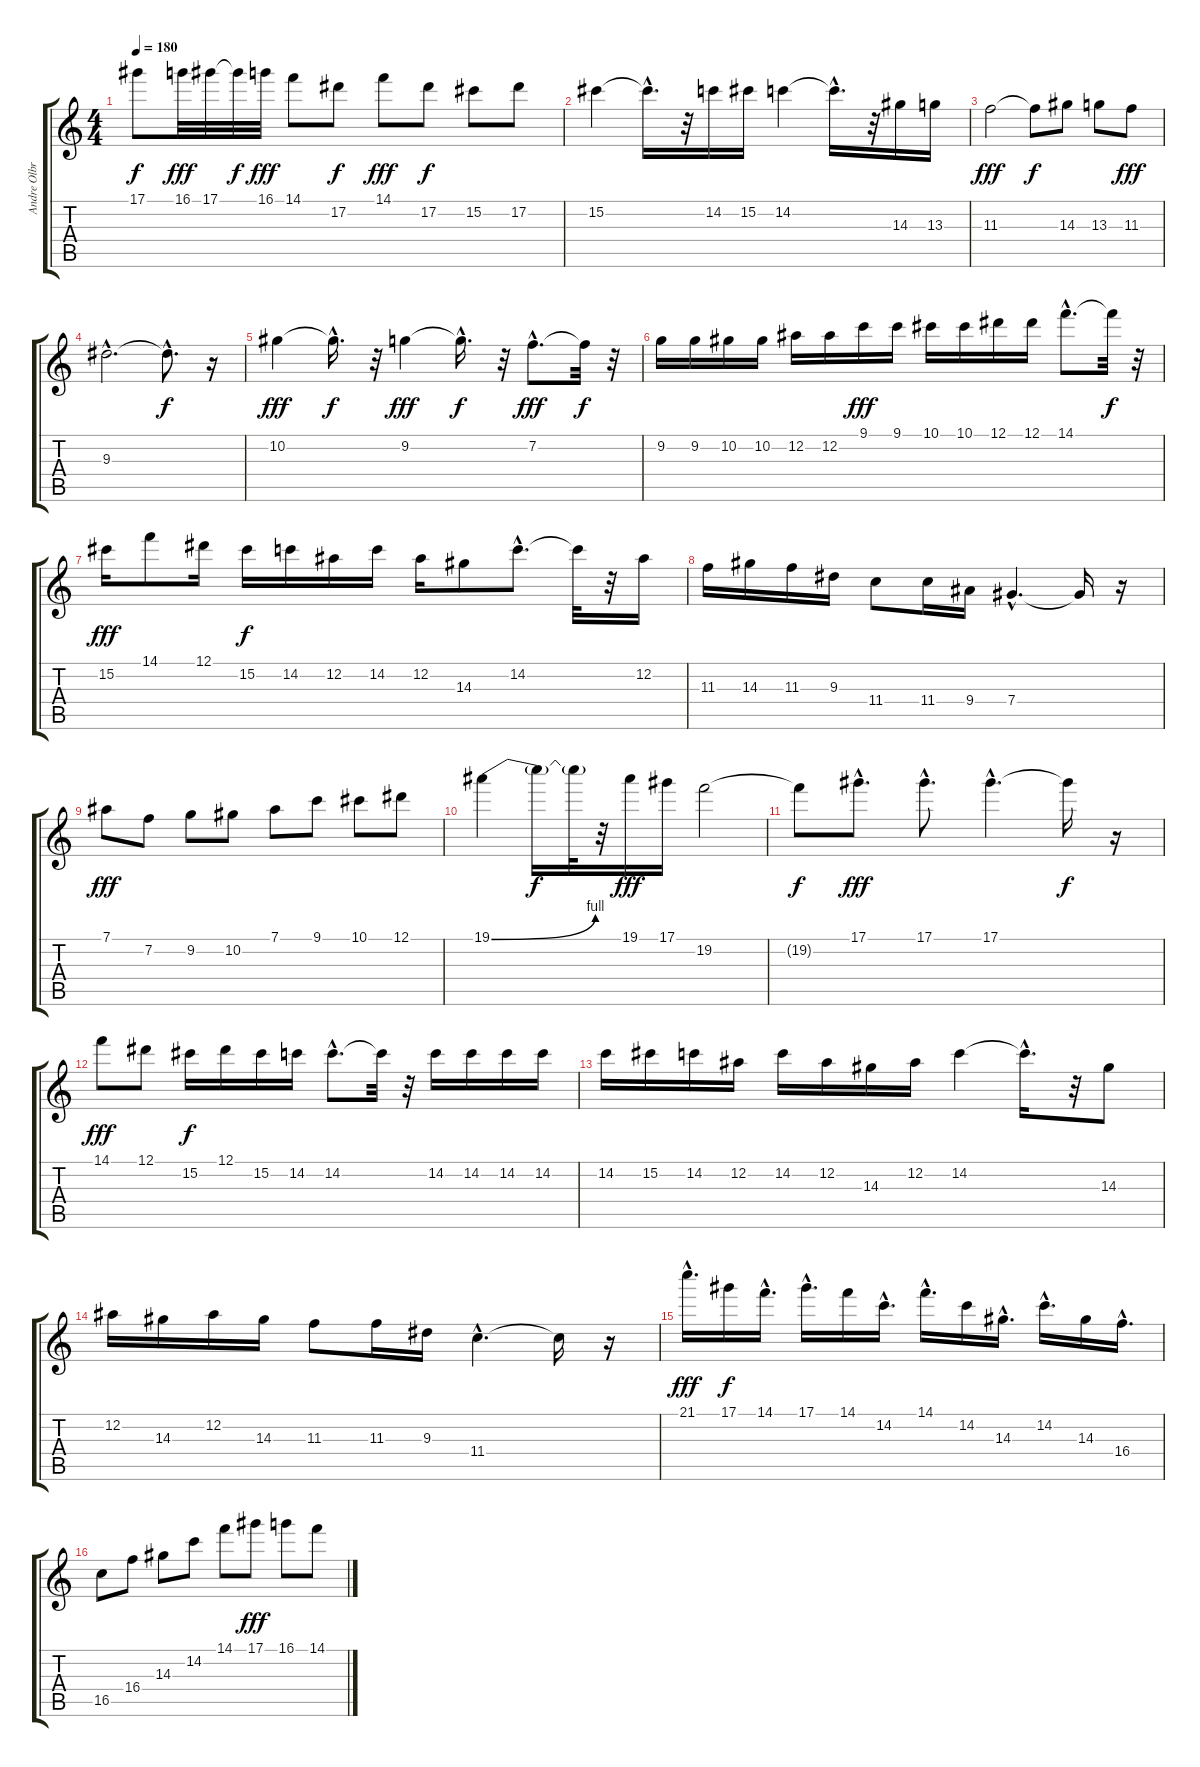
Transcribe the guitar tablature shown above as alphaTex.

\track ("Andre Olbrich" "Andre Olbr") {instrument distortionguitar}
\staff {score tabs}
\tuning (Eb4 Bb3 Gb3 Db3 Ab2 Eb2) {hide}
\ts (4 4)
\tempo 180
\clef g2
\ks c
17.1{t}.8{dy f} 16.1.32{dy fff} 17.1.32 17.1{t}.32{dy f} 16.1.32{dy fff} 14.1.8 17.2.8{dy f} 14.1.8{dy fff} 17.2.8{dy f} 15.2.8 17.2.8 |
15.2.4 15.2{hac t}.16{d} r.32 14.2.16 15.2.16 14.2.4 14.2{hac t}.16{d} r.32 14.3.16 13.3.16 |
11.3.2{dy fff} 11.3{t}.8{dy f} 14.3.8 13.3.8 11.3.8{dy fff} |
9.3{hac}.2{d} 9.3{hac t}.8{d dy f} r.16 |
10.2.4{dy fff} 10.2{hac t}.16{d dy f} r.32 9.2.4{dy fff} 9.2{hac t}.16{d dy f} r.32 7.2{hac}.8{d dy fff} 7.2{t}.32{dy f} r.32 |
9.2.16 9.2.16 10.2.16 10.2.16 12.2.16 12.2.16 9.1.16{dy fff} 9.1.16 10.1.16 10.1.16 12.1.16 12.1.16 14.1{hac}.8{d} 14.1{t}.32{dy f} r.32 |
15.2.16{dy fff} 14.1.8 12.1.16 15.2.16{dy f} 14.2.16 12.2.16 14.2.16 12.2.16 14.3.8 14.2{hac}.8{d} 14.2{t}.32 r.32 12.2.16 |
11.3.16 14.3.16 11.3.16 9.3.16 11.4.8 11.4.16 9.4.16 7.4{hac}.4{d} 7.4{t}.16 r.16 |
7.1.8{dy fff} 7.2.8 9.2.8 10.2.8 7.1.8 9.1.8 10.1.8 12.1.8 |
19.1{be (bend 0 0 60 4)}.4 19.1{t}.16{dy f} 19.1{t}.32 r.32 19.1.16{dy fff} 17.1.16 19.2.2 |
19.2{t}.8{dy f} 17.1{hac}.8{d dy fff} 17.1{hac}.8{d} 17.1{hac}.4{d} 17.1{t}.16{dy f} r.16 |
14.1.8{dy fff} 12.1.8 15.2.16{dy f} 12.1.16 15.2.16 14.2.16 14.2{hac}.8{d} 14.2{t}.32 r.32 14.2.16 14.2.16 14.2.16 14.2.16 |
14.2.16 15.2.16 14.2.16 12.2.16 14.2.16 12.2.16 14.3.16 12.2.16 14.2.4 14.2{hac t}.16{d} r.32 14.3.8 |
12.2.16 14.3.16 12.2.16 14.3.16 11.3.8 11.3.16 9.3.16 11.4{hac}.4{d} 11.4{t}.16 r.16 |
21.1{hac}.16{d dy fff} 17.1.16{dy f} 14.1{hac}.16{d} 17.1{hac}.16{d} 14.1.16 14.2{hac}.16{d} 14.1{hac}.16{d} 14.2.16 14.3{hac}.16{d} 14.2{hac}.16{d} 14.3.16 16.4{hac}.16{d} |
16.5.8 16.4.8 14.3.8 14.2.8 14.1.8 17.1.8{dy fff} 16.1.8 14.1.8
